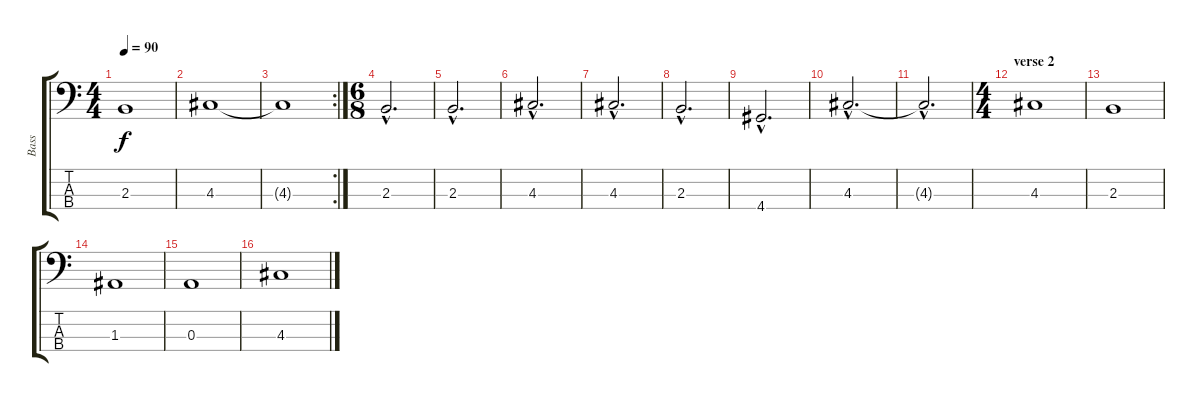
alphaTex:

\track ("Bass" "Bass") {instrument fretlessbass}
\staff {score tabs}
\tuning (G2 D2 A1 E1) {hide}
\ts (4 4)
\tempo 90
\clef f4
\ks c
2.3{t}.1{dy f} |
4.3.1 |
\rc 2
4.3{t}.1 |
\ts (6 8)
2.3{hac}.2{d} |
2.3{hac}.2{d} |
4.3{hac}.2{d} |
4.3{hac}.2{d} |
2.3{hac}.2{d} |
4.4{hac}.2{d} |
4.3{hac}.2{d} |
4.3{hac t}.2{d} |
\ts (4 4)
\section ("" "verse 2")
4.3.1 |
2.3.1 |
1.3.1 |
0.3.1 |
4.3.1
